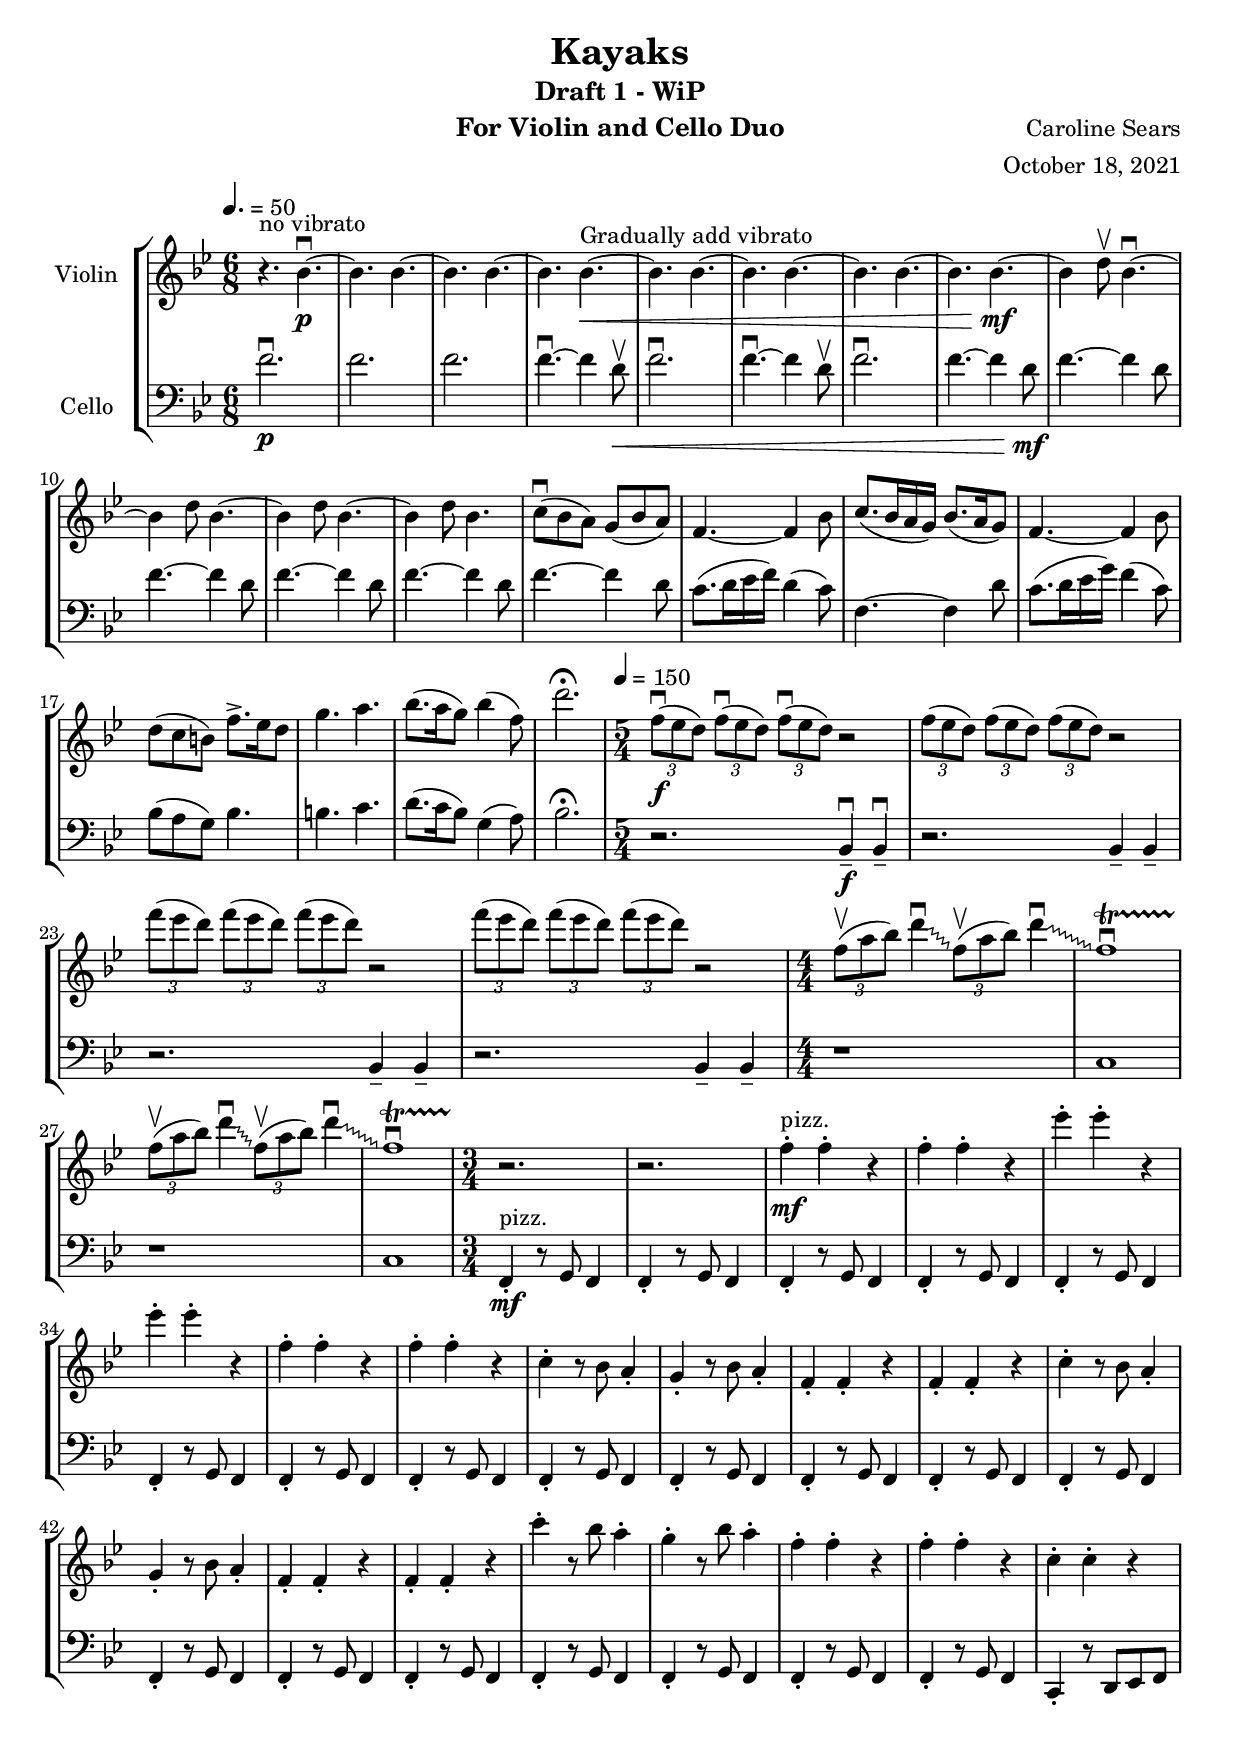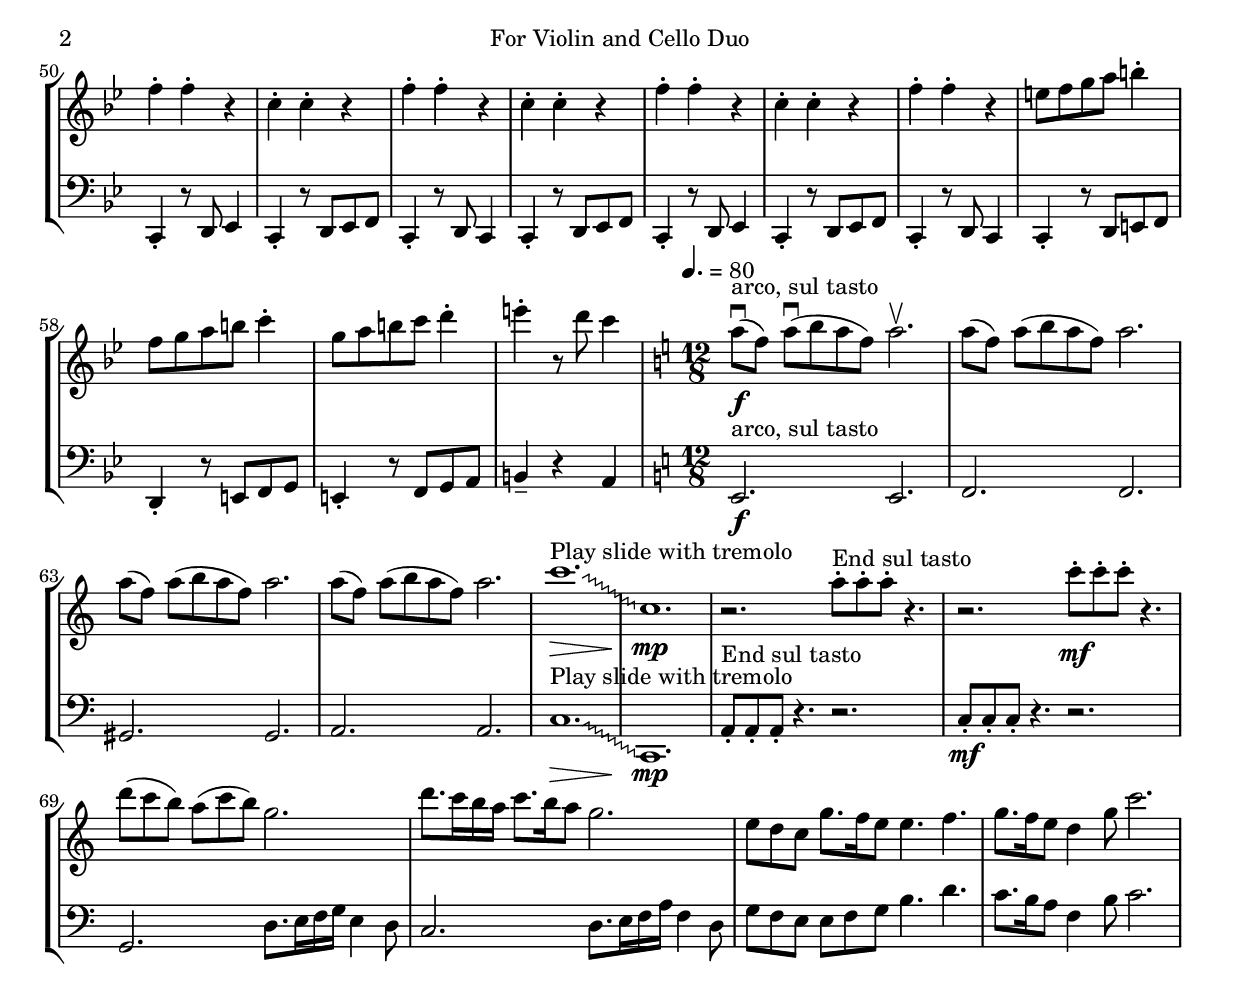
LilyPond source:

\header {
    title = "Kayaks"
    subtitle = "Draft 1 - WiP"
      % the field "instrument" also appears on following pages
    instrument =  "For Violin and Cello Duo"
    composer = "Caroline Sears"
    arranger = "October 18, 2021"

      % The following fields are centered at the bottom
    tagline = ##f


} %make this composition feel like a journey
\score {
% violin code
  \new StaffGroup <<
    \new Staff \with { instrumentName = "Violin" }
      \relative c'' {
      %A section
      \time 6/8
      \key bes \major
      \tempo 4. = 50 
      %bars1-8
       r4.^\markup "no vibrato" bes4.\downbow~\p| bes4. bes4.~| bes4. bes~| bes bes~\<^\markup "Gradually add vibrato"|
       bes4. bes4.~| bes4. bes~| bes4. bes4.~| bes bes~\!\mf |
       %bars 9-16
       bes4 d8\upbow bes4.\downbow~|bes4 d8 bes4.~|bes4 d8 bes4.~ |bes4 d8 bes4.|
       c8\downbow (bes a) g (bes a) | f4.~f4 bes8| c8. (bes16 a g) bes8. (a16 g8) | f4.~f4 bes8|
       %bars 17-20
       d8 (c b) f'8.\accent ees16 d8 | g4. a4. | bes8. (a16 g8) bes4 (f8) | d'2.\fermata
      %%%%%%%%%%%%%%%%%%%%%%%%%%%%%
      %B Section
      \tempo 4 = 150
      \time 5/4
      %bars 21-24
      \tuplet 3/2 {f,8\downbow\f (ees d)} \tuplet 3/2 {f\downbow (ees d)}  \tuplet 3/2 {f\downbow (ees d)} r2 |
      \tuplet 3/2 {f8 (ees d)} \tuplet 3/2 {f (ees d)}  \tuplet 3/2 {f (ees d)} r2 |
      \tuplet 3/2 {f'8 (ees d)} \tuplet 3/2 {f (ees d)}  \tuplet 3/2 {f (ees d)} r2 |
      \tuplet 3/2 {f8 (ees d)} \tuplet 3/2 {f (ees d)}  \tuplet 3/2 {f (ees d)} r2 |
      % bars 25-28
      \numericTimeSignature \time 4/4
      \override Glissando.style = #'zigzag
      \tuplet 3/2 {f,8\upbow (a bes)} d4\downbow\glissando \tuplet 3/2 {f,8\upbow (a bes)} d4\downbow\glissando 
      f,1\downbow\startTrillSpan|
      \tuplet 3/2 {f8\stopTrillSpan\upbow (a bes)} d4\downbow\glissando \tuplet 3/2 {f,8\upbow (a bes)} d4\downbow\glissando 
      f,1\downbow\startTrillSpan|
      %%%%%%%%%%%%%%%%%%%%%%%%%%%%%%%%
      % C Section
      %bars 29-32
      \time 3/4
      r2.\stopTrillSpan | r | f4^"pizz."\staccato\mf f\staccato r |f4\staccato f\staccato r |
      %bars 33-36
      ees'\staccato ees\staccato r| ees\staccato ees\staccato r| f,4\staccato f\staccato r |f4\staccato f\staccato r |
      %bars 37-40
      c\staccato r8 bes a4\staccato | g\staccato r8 bes a4\staccato |f4\staccato f\staccato r |f4\staccato f\staccato r |
      %bars 41-44
      c'\staccato r8 bes a4\staccato | g\staccato r8 bes a4\staccato |f4\staccato f\staccato r |f4\staccato f\staccato r |
      %bars 45-48
      c''\staccato r8 bes a4\staccato | g\staccato r8 bes a4\staccato |f4\staccato f\staccato r |f4\staccato f\staccato r |
      %bars 49-52
      c4\staccato c\staccato r |f4\staccato f\staccato r |c4\staccato c\staccato r |f4\staccato f\staccato r |
      %bars 49-52
      c4\staccato c\staccato r |f4\staccato f\staccato r |c4\staccato c\staccato r |f4\staccato f\staccato r |
      %bars 57-60
      e8 f g a b4\staccato |f8 g a b c4\staccato |g8 a b c d4\staccato | e4\staccato r8 d c4 |
      %%%%%%%%%%%%%%%%%%%%%%%%%%%%%%%%%
      %D Section
      \time 12/8
      \key a \minor
      \tempo 4. = 80
      %bars 61- 64
      a8^"arco, sul tasto"\downbow\f [(f)] a\downbow [(b a f)] a2.\upbow |a8 [(f)] a [(b a f)] a2. | 
      a8 [(f)] a [(b a f)] a2. |a8 [(f)] a [(b a f)] a2. |
      %bars 65-68
       c1.\glissando^\markup "Play slide with tremolo"\> | c,\!\mp | r2. a'8\staccato^\markup "End sul tasto" a\staccato a\staccato r4. |
      r2. c8\staccato\mf c\staccato c\staccato r4. |
      %bars 69-72
      d8 (c b) a (c b) g2.| d'8. c16 b a c8. b16 a8 g2. | e8 d c g'8. f16 e8 e4. f |g8. f16 e8 d4 g8 c2. |



      }
    


%cello code
    \new Staff \with { instrumentName = "Cello" }
      \relative c' { 
      \clef "bass"
      %A section
      \time 6/8
      \key bes \major
      \tempo 4. = 50
      %bars 1-8
      f2.\downbow\p |f |f |f4.\downbow~f4 d8\upbow\< |
      f2.\downbow|f4.\downbow~f4 d8\upbow |f2.\downbow|f4.~f4 d8\!\mf |
      %bars 9-16
      f4.~f4 d8 |f4.~f4 d8 |f4.~f4 d8 |f4.~f4 d8 |
      f4.~f4 d8 | c8. (d16 ees16 f) d4 (c8) |f,4.~f4 d'8 |c8. (d16 ees16 g) f4 (c8) |
      %bars 17-20
      bes8 (a g) bes4. | b4. c4. | d8. (c16 bes8) g4 (a8) |bes2.\fermata|
      %%%%%%%%%%%%%%%%%%%%%%%%%%%%%%%%%%
      %B section
      \tempo 4 = 150
      \time 5/4
      %bars 21-24
      r2. bes,4\tenuto\downbow\f bes4\downbow\tenuto |r2. bes4\tenuto bes4\tenuto |
      r2. bes4\tenuto bes4\tenuto |r2. bes4\tenuto bes4\tenuto |
      %bars 25-28
      \numericTimeSignature \time 4/4
      r1|c1|r1|c1
      %%%%%%%%%%%%%%%%%%%%%%%%%%%%%%%%%%%
      %C Section
      \time 3/4
      %bars 29-32
      f,4\staccato^"pizz."\mf r8 g f4 |f4\staccato r8 g f4 |f4\staccato r8 g f4 |f4\staccato r8 g f4 |
      %bars 33-36
      f4\staccato r8 g f4 |f4\staccato r8 g f4 |f4\staccato r8 g f4 |f4\staccato r8 g f4 |
      %bars 37-40
      f4\staccato r8 g f4 |f4\staccato r8 g f4 |f4\staccato r8 g f4 |f4\staccato r8 g f4 |
      %bars 41-44
      f4\staccato r8 g f4 |f4\staccato r8 g f4 |f4\staccato r8 g f4 |f4\staccato r8 g f4 |
      %bars 45-48
      f4\staccato r8 g f4 |f4\staccato r8 g f4 |f4\staccato r8 g f4 |f4\staccato r8 g f4 |
      %bars 49-52
      c4\staccato r8 d8 ees f|c4\staccato r8 d ees4 | c4\staccato r8 d8 ees f|c4\staccato r8 d c4 |
      %bars 53-56
      c4\staccato r8 d8 ees f|c4\staccato r8 d ees4 | c4\staccato r8 d8 ees f|c4\staccato r8 d c4 |   
      %bars 57-60
       c4\staccato r8 d8 e f| d4\staccato r8 e f g|  e4\staccato r8 f8 g a | b4\tenuto r4 a
      %%%%%%%%%%%%%%%%%%%%%%%%%%%%%%%%%%
      %D Section (tense)
      \time 12/8
      \key a \minor
      \tempo 4. = 80
      %bars 61-64
      e2.^"arco, sul tasto"\f e2. | f2. f2. | gis2. gis2. | a a |
      %bars 65-68
      \override Glissando.style = #'zigzag
      c1.\glissando^\markup "Play slide with tremolo"\> | c,\!\mp | a'8\staccato^\markup "End sul tasto" a8\staccato a8\staccato r4. r2. |
       c8\staccato\mf c8\staccato c8\staccato r4. r2. |
       %bars 69-72
       g2. d'8. e16 f g e4 d8 | c2. d8. e16 f a f4 d8 | g8 f e e f g b4. d | c8. b16 a8 f4 b8 c2. |

      }
  >>
  \layout { }
  \midi { }
}
